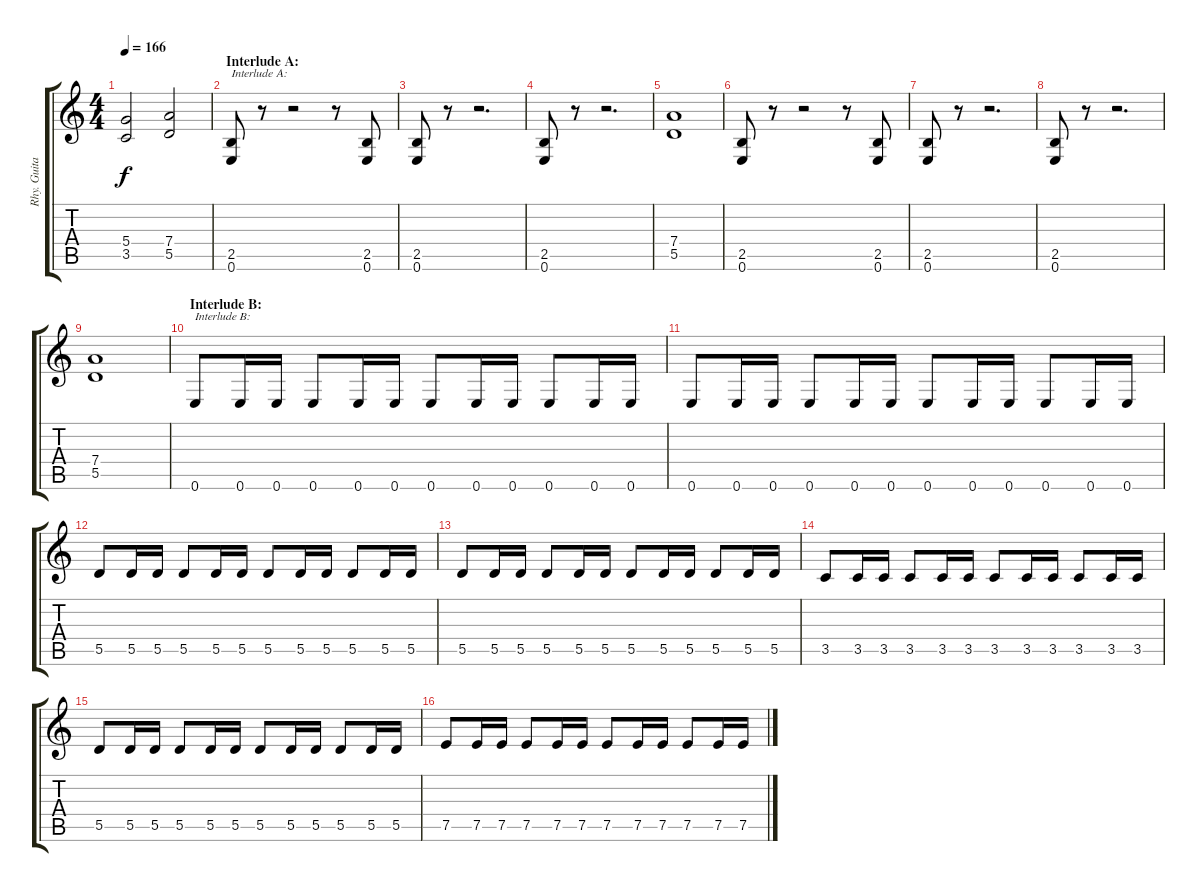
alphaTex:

\track ("Rhy. Guitar II" "Rhy. Guita") {instrument distortionguitar}
\staff {score tabs}
\tuning (E4 B3 G3 D3 A2 E2) {hide}
\ts (4 4)
\tempo 166
\clef g2
\ks c
(5.4 3.5).2{dy f} (7.4 5.5).2 |
\section ("" "Interlude A:")
(2.5 0.6).8{txt "Interlude A:"} r.8 r.2 r.8 (2.5 0.6).8 |
(2.5 0.6).8 r.8 r.2{d} |
(2.5 0.6).8 r.8 r.2{d} |
(7.4 5.5).1 |
(2.5 0.6).8 r.8 r.2 r.8 (2.5 0.6).8 |
(2.5 0.6).8 r.8 r.2{d} |
(2.5 0.6).8 r.8 r.2{d} |
(7.4 5.5).1 |
\section ("" "Interlude B:")
0.6.8{txt "Interlude B:"} 0.6.16 0.6.16 0.6.8 0.6.16 0.6.16 0.6.8 0.6.16 0.6.16 0.6.8 0.6.16 0.6.16 |
0.6.8 0.6.16 0.6.16 0.6.8 0.6.16 0.6.16 0.6.8 0.6.16 0.6.16 0.6.8 0.6.16 0.6.16 |
5.5.8 5.5.16 5.5.16 5.5.8 5.5.16 5.5.16 5.5.8 5.5.16 5.5.16 5.5.8 5.5.16 5.5.16 |
5.5.8 5.5.16 5.5.16 5.5.8 5.5.16 5.5.16 5.5.8 5.5.16 5.5.16 5.5.8 5.5.16 5.5.16 |
3.5.8 3.5.16 3.5.16 3.5.8 3.5.16 3.5.16 3.5.8 3.5.16 3.5.16 3.5.8 3.5.16 3.5.16 |
5.5.8 5.5.16 5.5.16 5.5.8 5.5.16 5.5.16 5.5.8 5.5.16 5.5.16 5.5.8 5.5.16 5.5.16 |
7.5.8 7.5.16 7.5.16 7.5.8 7.5.16 7.5.16 7.5.8 7.5.16 7.5.16 7.5.8 7.5.16 7.5.16
